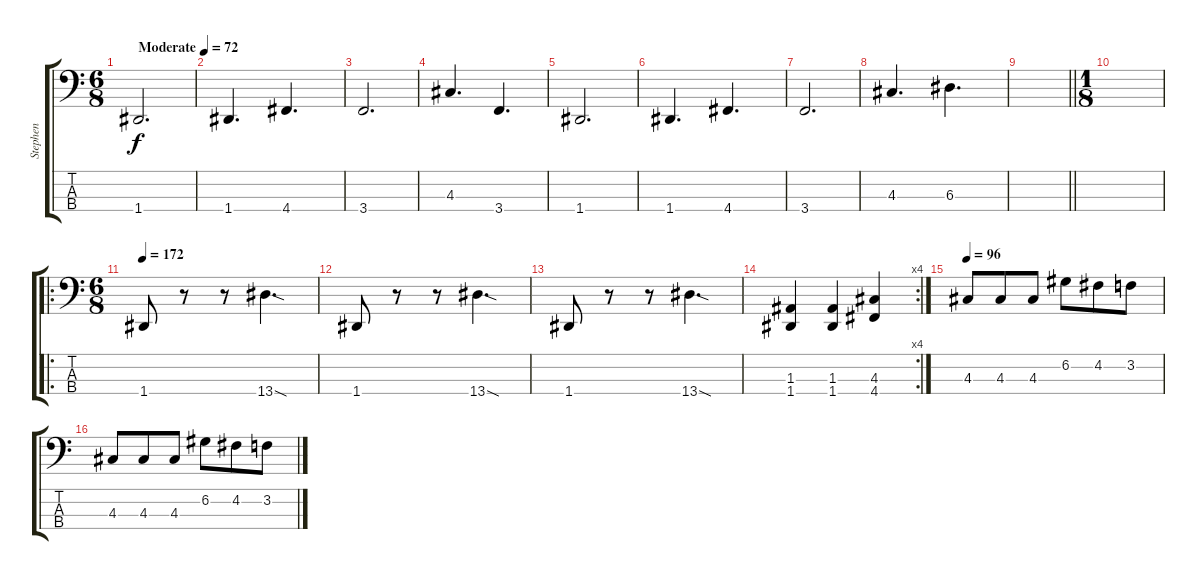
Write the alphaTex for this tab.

\track ("Stephen" "Stephen") {instrument electricbasspick}
\staff {score tabs}
\tuning (G2 D2 A1 D1) {hide}
\ts (6 8)
\tempo (72 "Moderate")
\clef f4
\ks c
1.4.2{d dy f instrument electricbasspick} |
1.4.4{d} 4.4.4{d} |
3.4.2{d} |
4.3.4{d} 3.4.4{d} |
1.4.2{d} |
1.4.4{d} 4.4.4{d} |
3.4.2{d} |
4.3.4{d} 6.3.4{d} |
\barLineRight lightlight
|
\ts (1 8)
|
\ro
\ts (6 8)
\tempo 172
1.4.8 r.8 r.8 13.4{sod}.4{d} |
1.4.8 r.8 r.8 13.4{sod}.4{d} |
1.4.8 r.8 r.8 13.4{sod}.4{d} |
\rc 4
(1.3 1.4).4 (1.3 1.4).4 (4.3 4.4).4 |
\tempo 96
4.3.8 4.3.8 4.3.8 6.2.8 4.2.8 3.2.8 |
4.3.8 4.3.8 4.3.8 6.2.8 4.2.8 3.2.8
